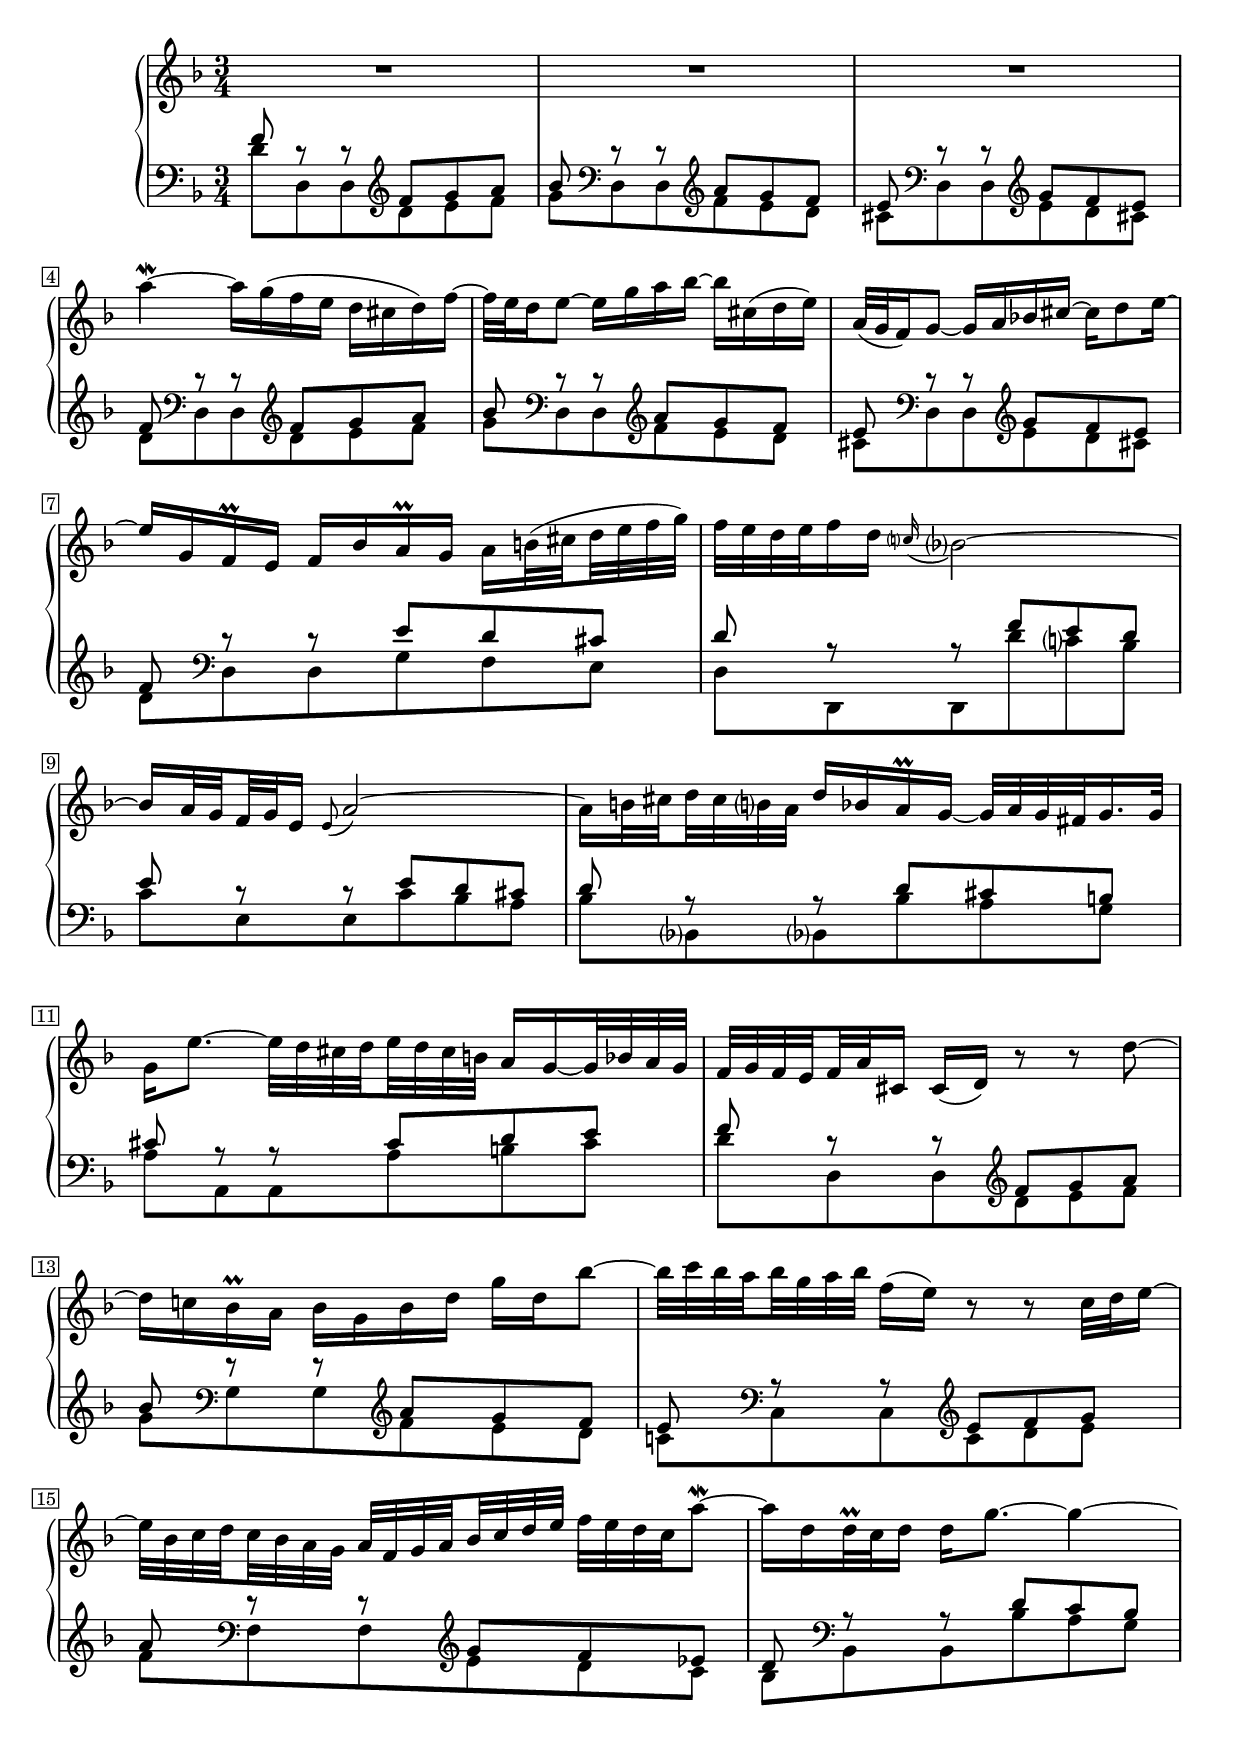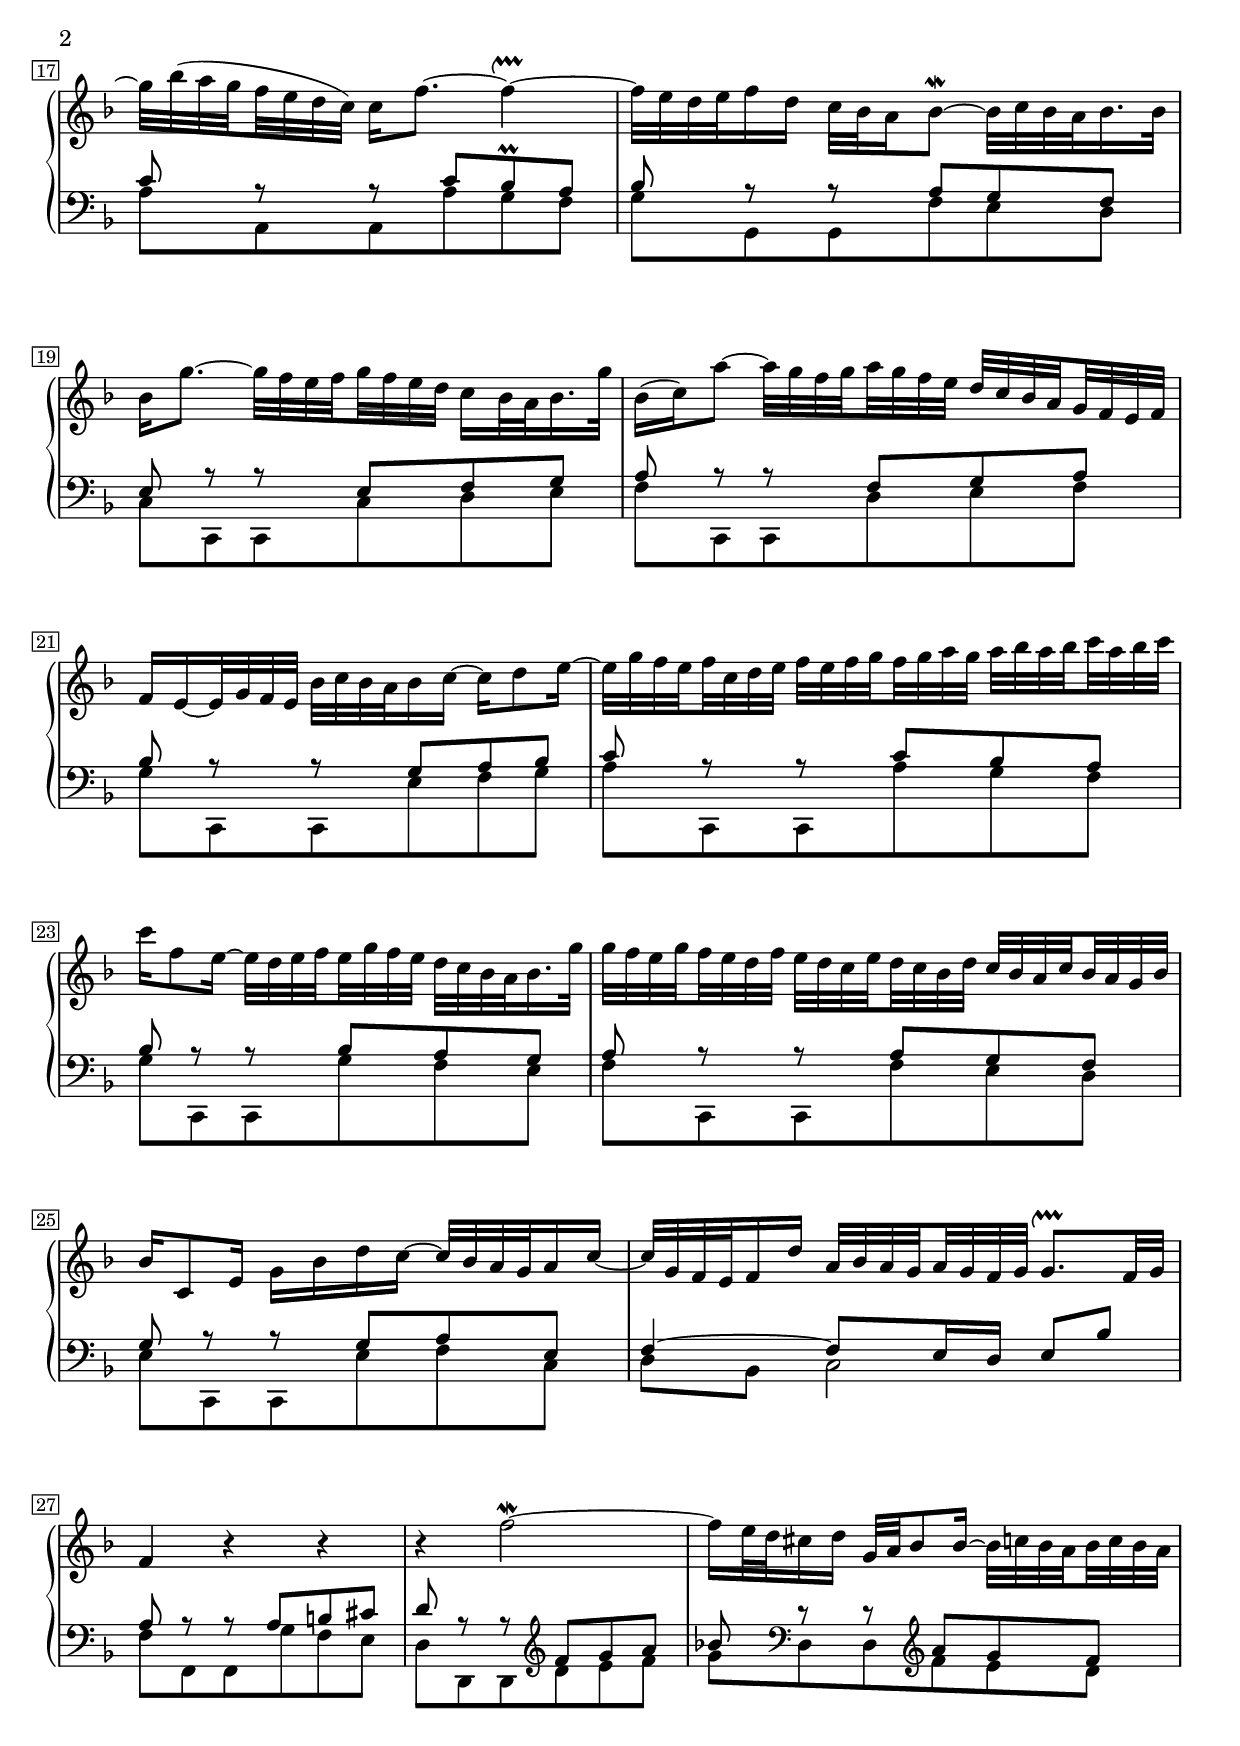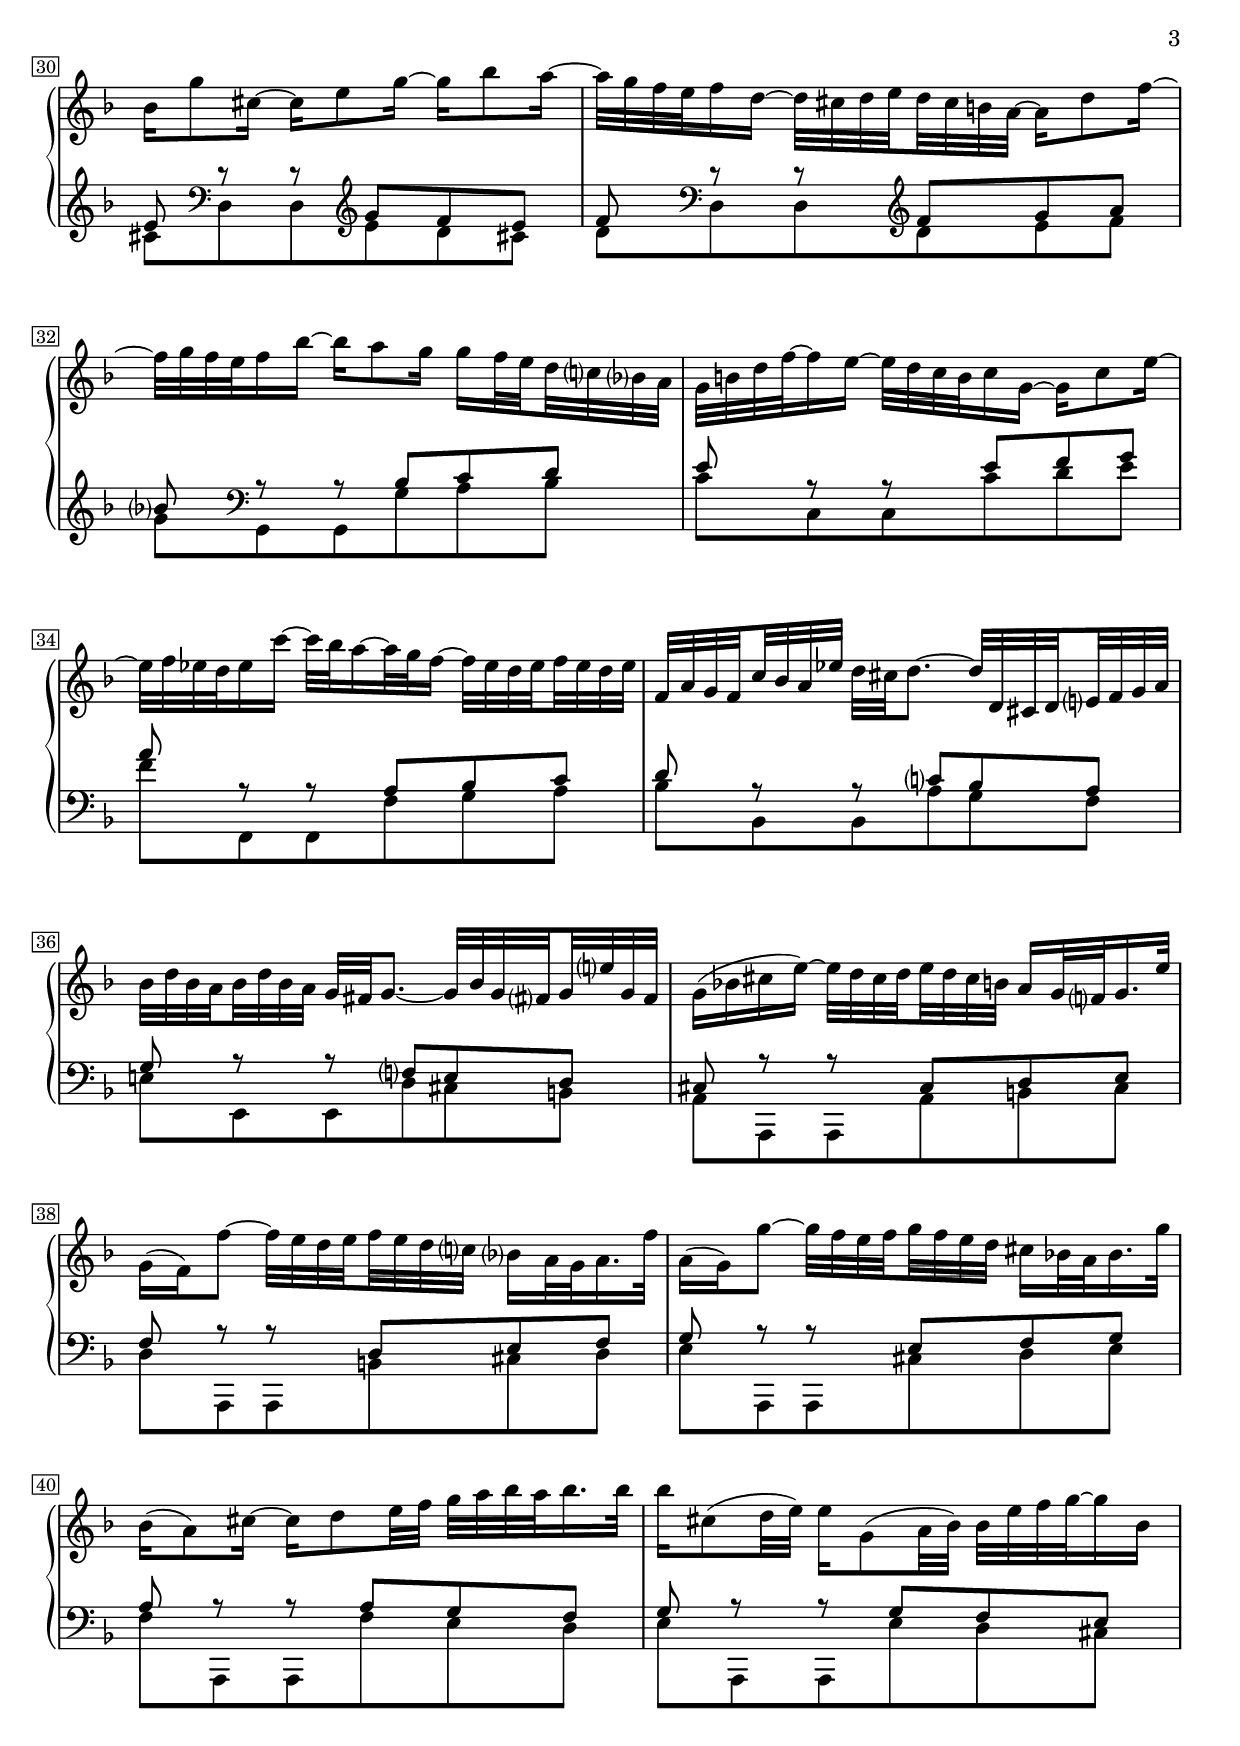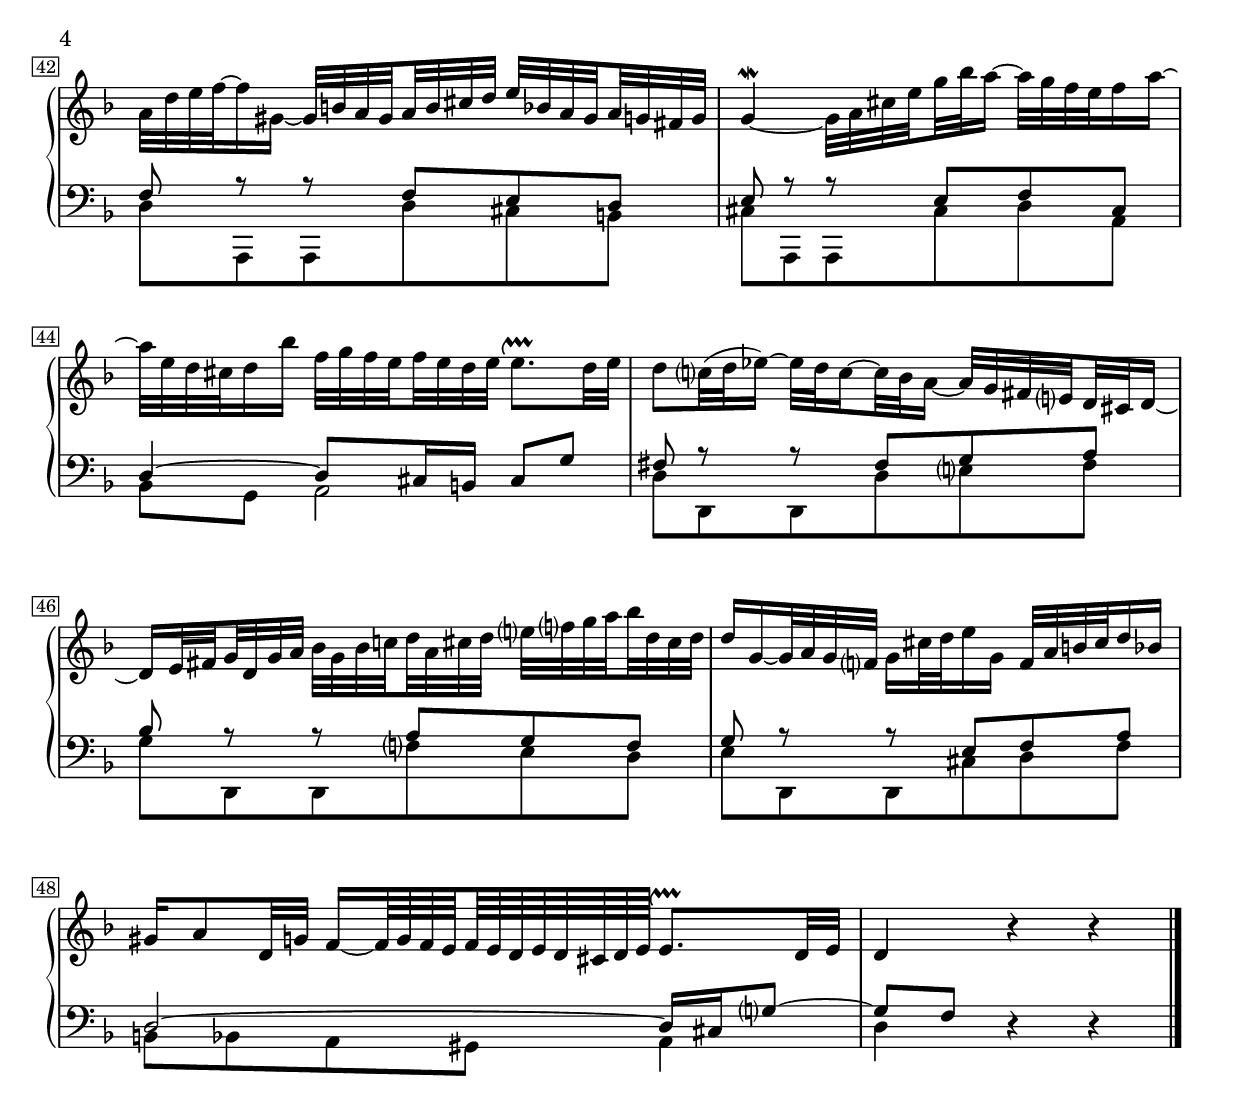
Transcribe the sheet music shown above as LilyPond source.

Global = {
  \key d \minor
  \time 3/4
  \include "../global.ly"
}

Upper = \relative c''' {
  \clef treble
  \set baseMoment = #(ly:make-moment 1/8)
  | R2.
  | R |
  | R |
  | a4~\mordent a16 g( f e d cis d) f~
  %5
  | f32 e d16 e8~ e16 g a bes~ bes cis,( d e)
  | a,32( g f16) g8~ g16 a bes! cis~ cis d8 e16~
  | e g, f\prall e f bes a\prall g
    \set subdivideBeams = ##t
    a b32( cis d e f g)
    \set subdivideBeams = ##f
  | f e d e f16 d \grace { c( } bes2)~
  | \set subdivideBeams = ##t
    bes16 a32 g f g e16
    \grace { e8( } a2)^~
  %10
  | a16 b32 cis d cis b a
    \set subdivideBeams = ##f
    d16 bes a\prall g~ g32 a g fis g16. g32
  | \set subdivideBeams = ##t
    g16 e'8.~ e32 d cis d e d cis b
    \set subdivideBeams = ##f
    a16 g~ g32 bes a g
  | \set subdivideBeams = ##t
    f32 g f e f a cis,16
    \set subdivideBeams = ##f
    cis16( d) r8 r d'8~
  | d16 c! bes\prall a bes g bes d g d bes'8~
  | \set subdivideBeams = ##t
    bes32 c bes a bes g a bes f16( e) r8 r c32 d e16~
  %15
  | e32 bes c d c bes a g a f g a bes c d e f e d c a'8~\mordent
    \set subdivideBeams = ##f
  | a16 d, d32\prall c d16 d g8.~ g4~
  | \set subdivideBeams = ##t
    g32 bes( a g f e d c)
    \set subdivideBeams = ##f
    c16 f8.~ f4~\upprall
  | f32 e d e f16 d c32 bes a16 bes8~\mordent bes32 c bes a bes16. bes32
  | \set subdivideBeams = ##t
    bes16 g'8.~ g32 f e f g f e d
    \set subdivideBeams = ##f
    c16 bes32 a bes16. g'32
  %20
  | \set subdivideBeams = ##t
    bes,16( c) a'8~ a32 g f g a g f e d c bes a g f e f
    \set subdivideBeams = ##f
  | f16 e~ e32 g f e bes' c bes a bes16 c~ c d8 e16~
  | \set subdivideBeams = ##t
    e32 g f e f c d e f e f g f g a g a bes a bes c a bes c
    \set subdivideBeams = ##f
  | c16 f,8 e16~
    \set subdivideBeams = ##t
    e32 d e f e g f e
    \set subdivideBeams = ##f
    d c bes a bes16. g'32
  | \set subdivideBeams = ##t
    g f e g f e d f e d c e d c bes d c bes a c bes a g bes
    \set subdivideBeams = ##f
  %25
  | bes16 c,8 e16 g bes d c~ c32 bes a g a16 c~
  | c32 g f e f16 d'
    \set subdivideBeams = ##t
    a32 bes a g a g f g
    \set subdivideBeams = ##f
    g8.\upprall f32 g
  | f4 r r
  | r f'2~\mordent
  | f16 e32 d cis16 d g,32 a bes8 bes16~
    \set subdivideBeams = ##t
    bes32 c bes a bes c bes a
    \set subdivideBeams = ##f
  %30
  | bes16 g'8 cis,16~ cis e8 g16~ g bes8 a16~
  | a32 g f e f16 d~
    \set subdivideBeams = ##t
    d32 cis d e d cis b a~ a16 d8 f16~
    \set subdivideBeams = ##f
  | f32 g f e f16 bes~ bes a8 g16
    \set subdivideBeams = ##t
    g f32 e d c bes a
    \set subdivideBeams = ##f
  | g b d f~ f16 e~ e32 d c b c16 g~ g c8 e16~
  | e32 f ees d ees16 c'~ c32 bes a16~ a32 g f16~
    \set subdivideBeams = ##t
    f32 ees d ees f ees d ees
  %35
  | f, a g f c' bes a ees' d cis d8.~ d32 d, cis d e f g a
  | bes d bes a bes d bes a g fis g8.~ g32 bes g fis g e' g, fis
    \set subdivideBeams = ##f
  | g16( bes! cis e~)
    \set subdivideBeams = ##t
    e32 d cis d e d cis b
    \set subdivideBeams = ##f
    a16 g32 f! g16. e'32
  | g,16( f) f'8~
    \set subdivideBeams = ##t
    f32 e d e f e d c!
    \set subdivideBeams = ##f
    bes16 a32 g a16. f'32
  | a,16( g) g'8~
    \set subdivideBeams = ##t
    g32 f e f g f e d
    \set subdivideBeams = ##f
    cis16 bes!32 a bes16. g'32
  %40
  | bes,16( a8) cis16~ cis d8 e32 f g a bes a bes16. bes32
  | bes16 cis,8( d32 e) e16 g,8( a32 bes) bes e f g~ g16 bes,
  | a32 d e f~ f16 gis,~
    \set subdivideBeams = ##t
    gis32 b a gis a b cis d e bes a gis a g fis g
  | g4~\mordent g32 a cis e g bes a16~
    \set subdivideBeams = ##f
    a32 g f e f16 a~
  | a32 e d cis d16 bes'
    \set subdivideBeams = ##t
    f32 g f e f e d e
    \set subdivideBeams = ##f
    e8.\upprall d32 e
  %45
  | \set subdivideBeams = ##t
    d8 c32( d ees16~) ees32 d c16~ c32 bes a16~
    a32 g fis e d cis d16~
    \set subdivideBeams = ##f
  | \set subdivideBeams = ##t
    d16 e32 fis g d g a bes g bes c! d a cis d e f g a bes d, cis d
    \set subdivideBeams = ##f
  | d16 g,~ g32 a g f g16 cis32 d e16 g, f32 a b cis d16 bes
  | gis16 a8 d,32 g
    \set subdivideBeams = ##t
    f16~ f64 g f e f e d e d cis d e
    \set subdivideBeams = ##f
    e8.-\upprall d32 e
  | d4 r r
  \fine

% la si do re mi fa sol
%  a b  c  d  e  f  g
}

LowerOneMvtII = \relative c' {
  | f8 r r f g a
  | bes r r a g f
  | e r r g f e
  | f r r f g a
  %5
  | bes r r a g f
  | e r r g f e
  | f r r e d cis
  | d r r f e d
  | e r r e d cis
  %10
  | d r r d cis b
  | cis r r cis d e
  | f r r f g a
  | bes r r a g f
  | e r r e f g
  %15
  | a r r g f ees
  | d r r d c bes
  | c r r c bes\prall a
  | bes r r a g f
  | e r r e f g
  %20
  | a r r f g a
  | bes r r g a bes
  | c r r c bes a
  | bes r r bes a g
  | a r r a g f
  %25
  | g r r g a e
  | f4~ f8 e16 d e8 bes'
  | a r r a b cis
  | d r r f g a
  | bes! r r a g f
  %30
  | e r r g f e
  | f r r f g a
  | bes r r bes, c d
  | e r r e f g
  | a r r a, bes c
  %35
  | d r r c bes a
  | g r r f e d
  | cis r r cis d e
  | f r r d e f
  | g r r e f g
  %40
  | a r r a g f
  | g r r g f e
  | f r r f e d
  | e r r e f cis
  | d4~ d8 cis16 b cis8 g'
  %45
  | fis r r fis g a
  | bes r r a g f
  | g r r e f a
  | d,2~ d16 cis g'8~
  | g8 f d4\rest d4\rest
}
LowerTwoMvtII = \relative c' {
  | d8 d, d \clef treble d' e f
  | g \clef bass d, d \clef treble f' e d
  | cis \clef bass d, d \clef treble e' d cis
  | d \clef bass d, d \clef treble d' e f
  %5
  | g \clef bass d, d \clef treble f' e d
  | cis \clef bass d, d \clef treble e' d cis
  | d \clef bass d, d g f e
  | d d, d d'' c bes
  | c e, e c' bes a
  %10
  | bes bes, bes bes' a g
  | a a, a a' b cis
  | d d, d \clef treble d' e f
  | g \clef bass g, g \clef treble f' e d
  | c! \clef bass c, c \clef treble c' d e
  %15
  | f \clef bass f, f \clef treble e' d c
  | bes \clef bass bes, bes bes' a g
  | a a, a a' g f
  | g g, g f' e d
  | c c, c c' d e
  %20
  | f c, c d' e f
  | g c,, c e' f g
  | a c,, c a'' g f
  | g c,, c g'' f e
  | f c, c f' e d
  %25
  | e c, c e' f c
  | d bes c2
  | f8 f, f g' f e
  | d d, d \clef treble d'' e f
  | g \clef bass d, d \clef treble f' e d
  %30
  | cis \clef bass d, d \clef treble e' d cis
  | d \clef bass d, d \clef treble d' e f
  | g \clef bass g,, g g' a bes
  | c c, c c' d e
  | f f,, f f' g a
  %35
  | bes bes, bes a' g f
  | e! e, e d' cis b
  | a a, a a' b cis
  | d a, a b' cis d
  | e a,, a cis' d e
  %40
  | f a,, a f'' e d
  | e a,, a e'' d cis
  | d a, a d' cis b
  | cis a, a cis' d a
  | bes8 g a2
  %45
  | d8 d, d d' e fis
  | g d, d f' e d
  | e d, d cis' d f
  | b, bes a gis a4
  | d s s
}

Lower = \relative c' {
  \key d \minor
  \clef bass
  << \LowerOneMvtII \\ \LowerTwoMvtII >>
  \fine
}

\score {
  \new PianoStaff
  <<
    \accidentalStyle Score.piano-cautionary
    \new Staff = "upper" {
      \Global
      \Upper
      \pageBreak
    }
    \new Staff = "lower" {
      \Global
      \Lower
    }
  >>
  \header {
    subtitle = "Andante"
  }
  \layout { }
  \midi {
    \tempo 4 = 33
  }
}
